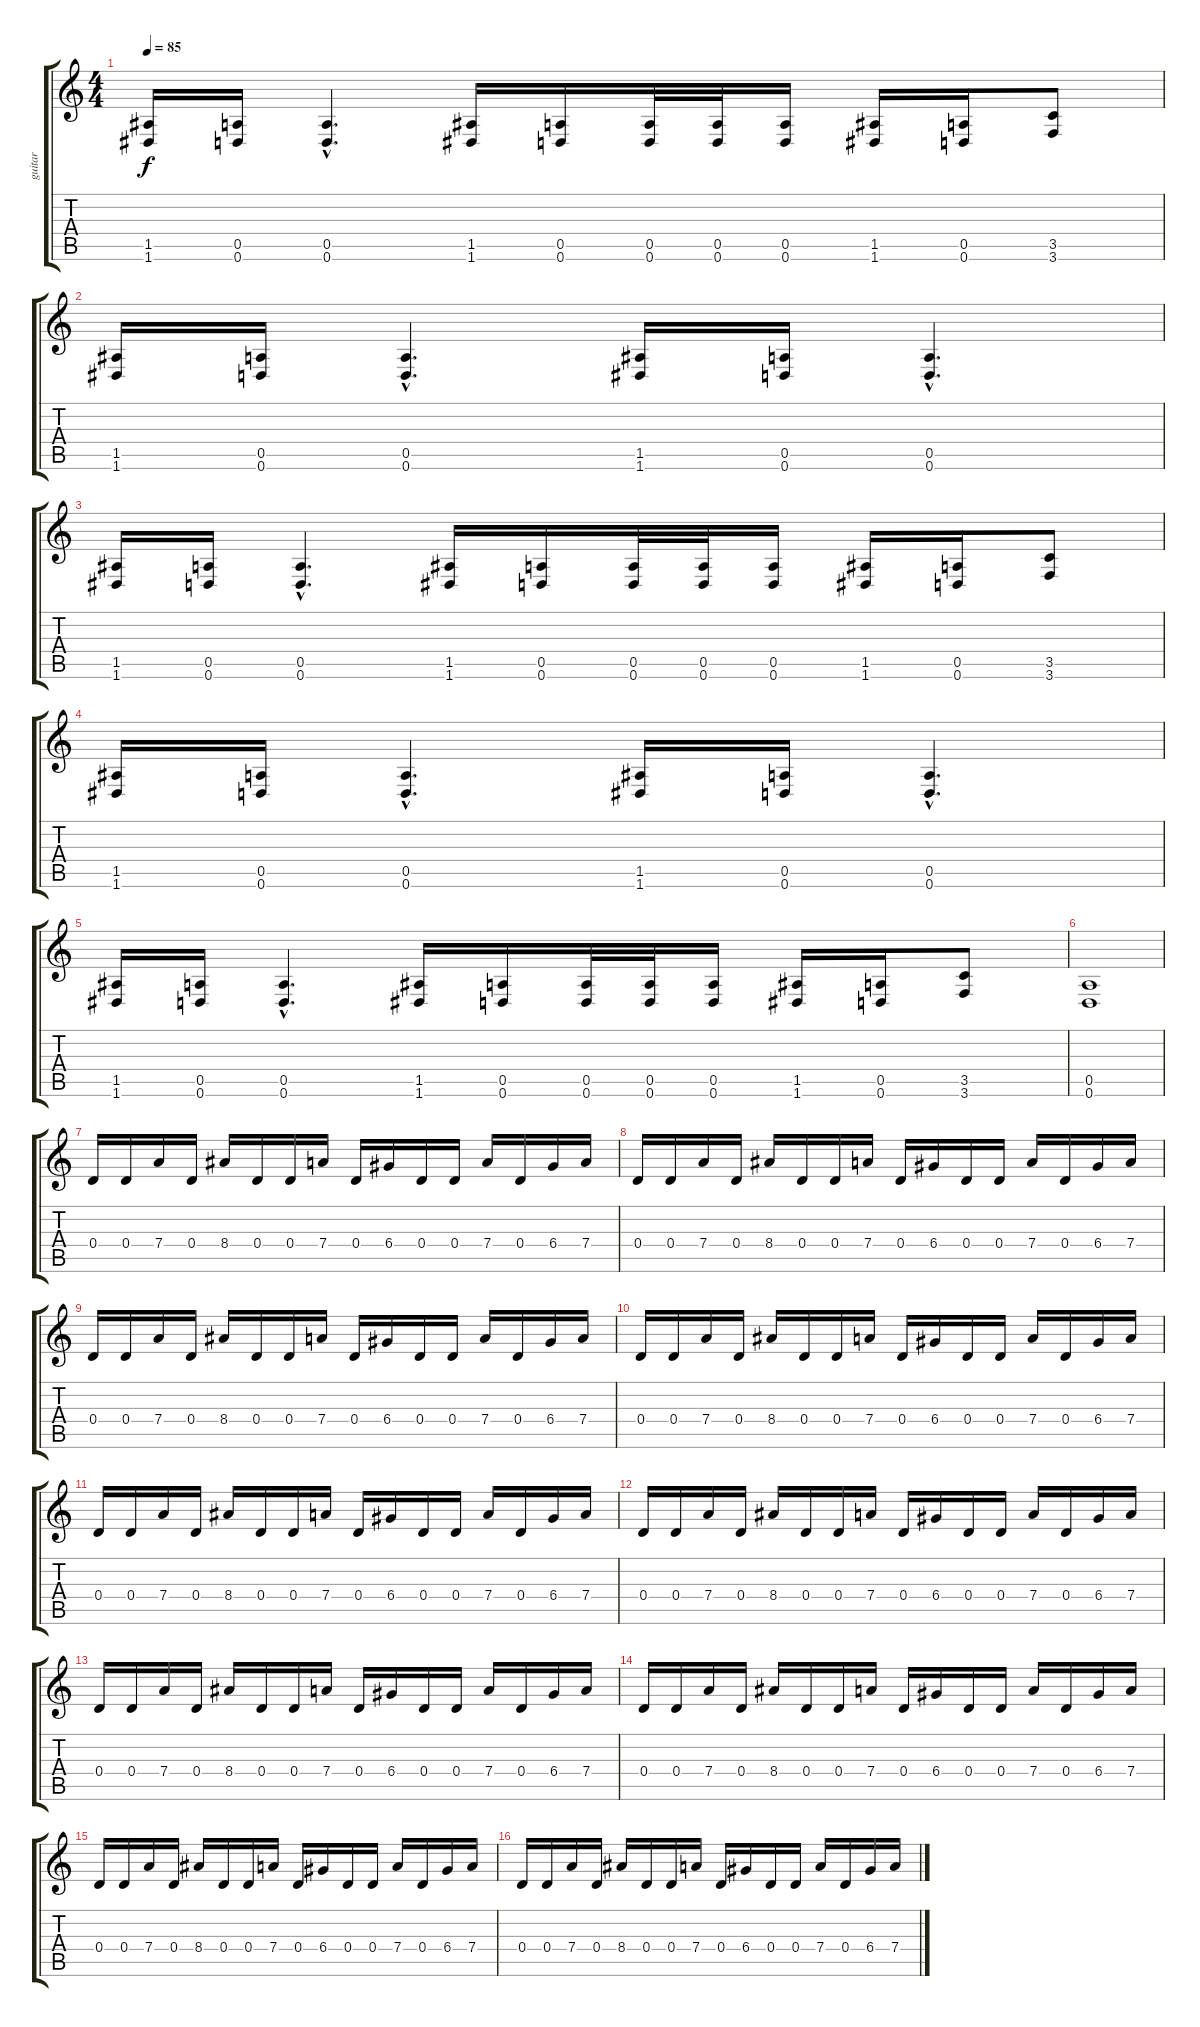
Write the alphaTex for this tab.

\track ("guitar" "guitar") {instrument overdrivenguitar}
\staff {score tabs}
\tuning (E4 B3 G3 D3 A2 D2) {hide}
\ts (4 4)
\tempo 85
\clef g2
\ks c
(1.5 1.6).16{dy f} (0.5 0.6).16 (0.5{hac} 0.6{hac}).4{d} (1.5 1.6).16 (0.5 0.6).16 (0.5 0.6).32 (0.5 0.6).32 (0.5 0.6).16 (1.5 1.6).16 (0.5 0.6).16 (3.5 3.6).8 |
(1.5 1.6).16 (0.5 0.6).16 (0.5{hac} 0.6{hac}).4{d} (1.5 1.6).16 (0.5 0.6).16 (0.5{hac} 0.6{hac}).4{d} |
(1.5 1.6).16 (0.5 0.6).16 (0.5{hac} 0.6{hac}).4{d} (1.5 1.6).16 (0.5 0.6).16 (0.5 0.6).32 (0.5 0.6).32 (0.5 0.6).16 (1.5 1.6).16 (0.5 0.6).16 (3.5 3.6).8 |
(1.5 1.6).16 (0.5 0.6).16 (0.5{hac} 0.6{hac}).4{d} (1.5 1.6).16 (0.5 0.6).16 (0.5{hac} 0.6{hac}).4{d} |
(1.5 1.6).16 (0.5 0.6).16 (0.5{hac} 0.6{hac}).4{d} (1.5 1.6).16 (0.5 0.6).16 (0.5 0.6).32 (0.5 0.6).32 (0.5 0.6).16 (1.5 1.6).16 (0.5 0.6).16 (3.5 3.6).8 |
(0.5 0.6).1 |
0.4.16 0.4.16 7.4.16 0.4.16 8.4.16 0.4.16 0.4.16 7.4.16 0.4.16 6.4.16 0.4.16 0.4.16 7.4.16 0.4.16 6.4.16 7.4.16 |
0.4.16 0.4.16 7.4.16 0.4.16 8.4.16 0.4.16 0.4.16 7.4.16 0.4.16 6.4.16 0.4.16 0.4.16 7.4.16 0.4.16 6.4.16 7.4.16 |
0.4.16 0.4.16 7.4.16 0.4.16 8.4.16 0.4.16 0.4.16 7.4.16 0.4.16 6.4.16 0.4.16 0.4.16 7.4.16 0.4.16 6.4.16 7.4.16 |
0.4.16 0.4.16 7.4.16 0.4.16 8.4.16 0.4.16 0.4.16 7.4.16 0.4.16 6.4.16 0.4.16 0.4.16 7.4.16 0.4.16 6.4.16 7.4.16 |
0.4.16 0.4.16 7.4.16 0.4.16 8.4.16 0.4.16 0.4.16 7.4.16 0.4.16 6.4.16 0.4.16 0.4.16 7.4.16 0.4.16 6.4.16 7.4.16 |
0.4.16 0.4.16 7.4.16 0.4.16 8.4.16 0.4.16 0.4.16 7.4.16 0.4.16 6.4.16 0.4.16 0.4.16 7.4.16 0.4.16 6.4.16 7.4.16 |
0.4.16 0.4.16 7.4.16 0.4.16 8.4.16 0.4.16 0.4.16 7.4.16 0.4.16 6.4.16 0.4.16 0.4.16 7.4.16 0.4.16 6.4.16 7.4.16 |
0.4.16 0.4.16 7.4.16 0.4.16 8.4.16 0.4.16 0.4.16 7.4.16 0.4.16 6.4.16 0.4.16 0.4.16 7.4.16 0.4.16 6.4.16 7.4.16 |
0.4.16 0.4.16 7.4.16 0.4.16 8.4.16 0.4.16 0.4.16 7.4.16 0.4.16 6.4.16 0.4.16 0.4.16 7.4.16 0.4.16 6.4.16 7.4.16 |
0.4.16 0.4.16 7.4.16 0.4.16 8.4.16 0.4.16 0.4.16 7.4.16 0.4.16 6.4.16 0.4.16 0.4.16 7.4.16 0.4.16 6.4.16 7.4.16
